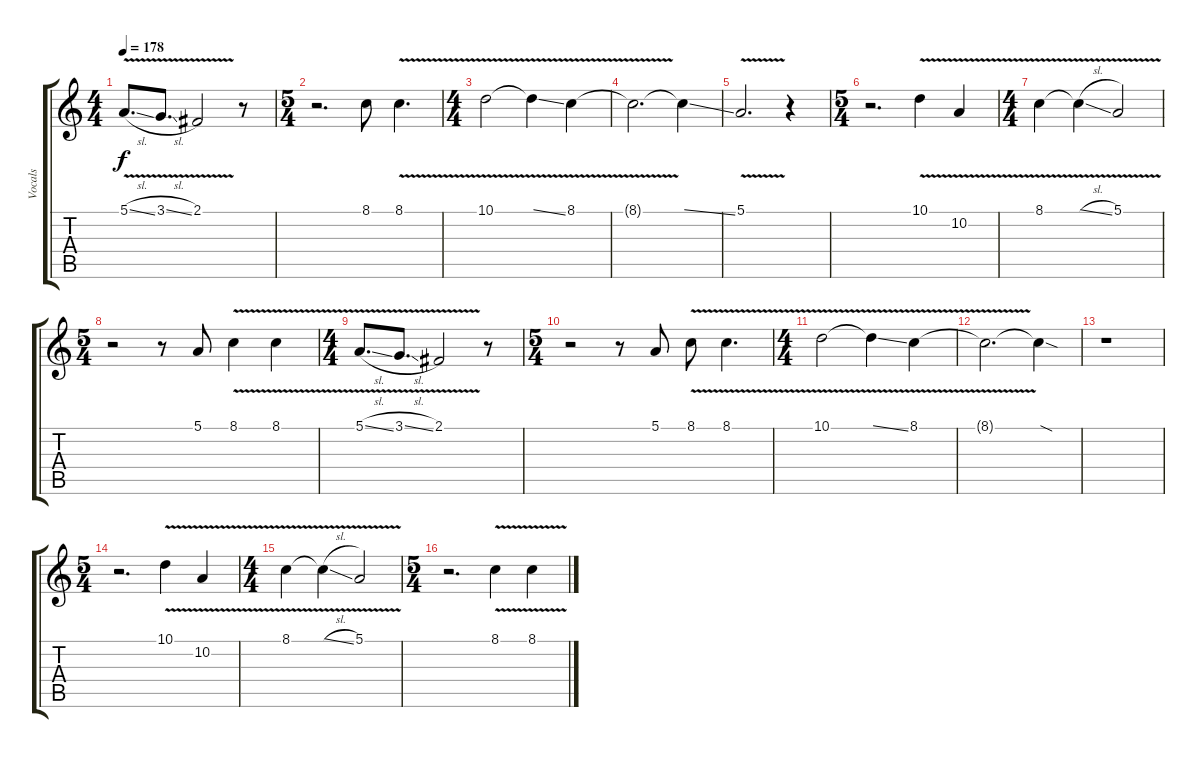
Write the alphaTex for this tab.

\track ("Vocals" "Vocals") {instrument tenorsax}
\staff {score tabs}
\tuning (E4 B3 G3 D3 A2 D2) {hide}
\ts (4 4)
\tempo 178
\clef g2
\ks c
5.1{v sl}.8{d dy f} 3.1{v sl}.8{d} 2.1{v}.2 r.8 |
\ts (5 4)
r.2{d} 8.1.8 8.1{v}.4{d} |
\ts (4 4)
10.1{v}.2 10.1{ss t}.4 8.1{v}.4 |
8.1{t}.2{d} 8.1{ss t}.4 |
5.1{v}.2{d} r.4 |
\ts (5 4)
r.2{d} 10.1{v}.4 10.2{v}.4 |
\ts (4 4)
8.1{v}.4 8.1{sl t}.4 5.1{v}.2 |
\ts (5 4)
r.2 r.8 5.1.8 8.1{v}.4 8.1{v}.4 |
\ts (4 4)
5.1{v sl}.8{d} 3.1{v sl}.8{d} 2.1{v}.2 r.8 |
\ts (5 4)
r.2 r.8 5.1.8 8.1{v}.8 8.1{v}.4{d} |
\ts (4 4)
10.1{v}.2 10.1{ss t}.4 8.1{v}.4 |
8.1{t}.2{d} 8.1{sod t}.4 |
r.1 |
\ts (5 4)
r.2{d} 10.1{v}.4 10.2{v}.4 |
\ts (4 4)
8.1{v}.4 8.1{sl t}.4 5.1{v}.2 |
\ts (5 4)
r.2{d} 8.1{v}.4 8.1{v}.4
